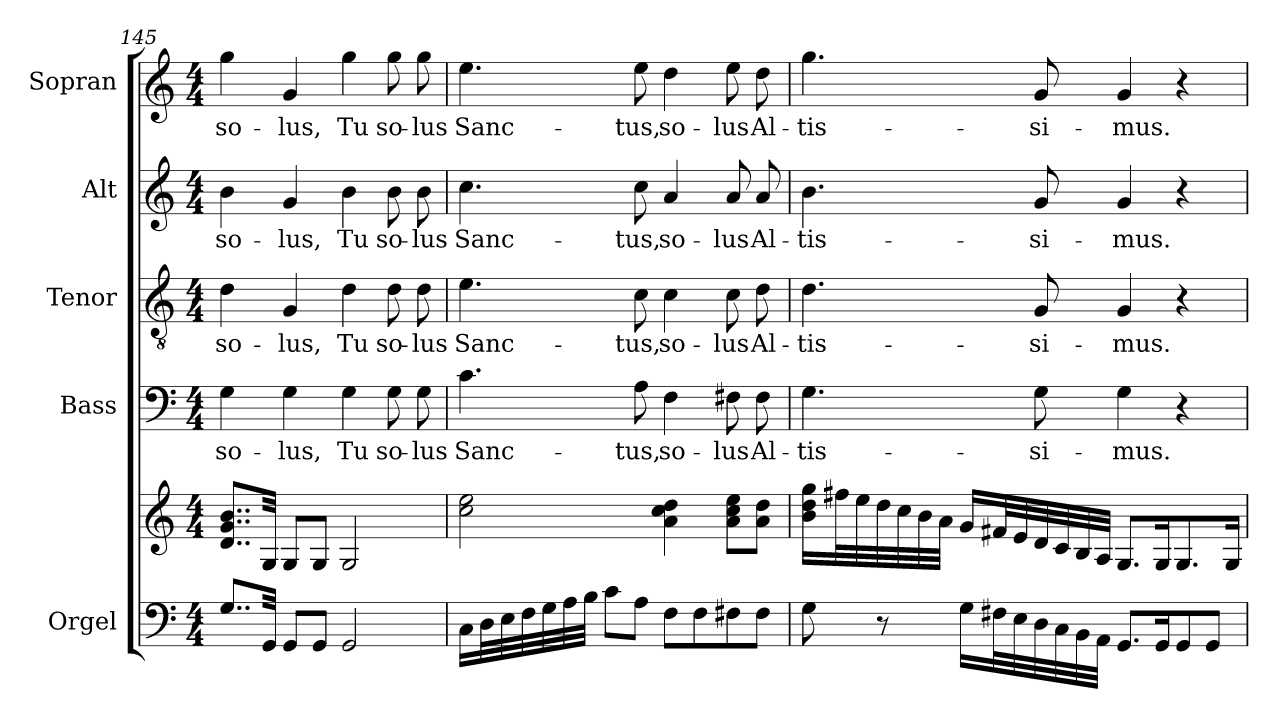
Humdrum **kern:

**kern	**kern	**kern	**text	**kern	**text	**kern	**text	**kern	**text
*part5	*part5	*part4	*part4	*part3	*part3	*part2	*part2	*part1	*part1
*staff6	*staff5	*staff4	*staff4	*staff3	*staff3	*staff2	*staff2	*staff1	*staff1
*I"Orgel	*	*I"Bass	*	*I"Tenor	*	*I"Alt	*	*I"Sopran	*
*I'Org.	*	*I'B	*	*I'T	*	*I'A	*	*I'S	*
*clefF4	*clefG2	*clefF4	*	*clefGv2	*	*clefG2	*	*clefG2	*
*k[]	*k[]	*k[]	*	*k[]	*	*k[]	*	*k[]	*
*C:	*C:	*C:	*	*C:	*	*C:	*	*C:	*
*M4/4	*M4/4	*M4/4	*	*M4/4	*	*M4/4	*	*M4/4	*
=145	=145	=145	=145	=145	=145	=145	=145	=145	=145
!	!	!	!LO:LY:b	!	!LO:LY:b	!	!LO:LY:b	!	!LO:LY:b
8..G/L	8..d/ 8..g/ 8..b/L	4G\	so-	4d\	so-	4b\	so-	4gg\	so-
32GG/Jkk	32G/Jkk	.	.	.	.	.	.	.	.
!	!	!	!LO:LY:b	!	!LO:LY:b	!	!LO:LY:b	!	!LO:LY:b
8GG/L	8G/L	4G\	-lus,	4G/	-lus,	4g/	-lus,	4g/	-lus,
8GG/J	8G/J	.	.	.	.	.	.	.	.
!	!	!	!LO:LY:b	!	!LO:LY:b	!	!LO:LY:b	!	!LO:LY:b
2GG/	2G/	4G\	Tu	4d\	Tu	4b\	Tu	4gg\	Tu
!	!	!	!LO:LY:b	!	!LO:LY:b	!	!LO:LY:b	!	!LO:LY:b
.	.	8G\	so-	8d\	so-	8b\	so-	8gg\	so-
!	!	!	!LO:LY:b	!	!LO:LY:b	!	!LO:LY:b	!	!LO:LY:b
.	.	8G\	-lus	8d\	-lus	8b\	-lus	8gg\	-lus
!!LO:PB:g=z
=146	=146	=146	=146	=146	=146	=146	=146	=146	=146
!	!	!	!LO:LY:b	!	!LO:LY:b	!	!LO:LY:b	!	!LO:LY:b
16C\LL	2cc\ 2ee\	4.c\	Sanc-	4.e\	Sanc-	4.cc\	Sanc-	4.ee\	Sanc-
32D\L	.	.	.	.	.	.	.	.	.
32E\	.	.	.	.	.	.	.	.	.
32F\	.	.	.	.	.	.	.	.	.
32G\	.	.	.	.	.	.	.	.	.
32A\	.	.	.	.	.	.	.	.	.
32B\JJJ	.	.	.	.	.	.	.	.	.
8c\L	.	.	.	.	.	.	.	.	.
!	!	!	!LO:LY:b	!	!LO:LY:b	!	!LO:LY:b	!	!LO:LY:b
8A\J	.	8A\	-tus,	8c\	-tus,	8cc\	-tus,	8ee\	-tus,
!	!	!	!LO:LY:b	!	!LO:LY:b	!	!LO:LY:b	!	!LO:LY:b
8F\L	4a\ 4cc\ 4dd\	4F\	so-	4c\	so-	4a/	so-	4dd\	so-
8F\	.	.	.	.	.	.	.	.	.
!	!	!	!LO:LY:b	!	!LO:LY:b	!	!LO:LY:b	!	!LO:LY:b
8F#X\	8a\ 8cc\ 8ee\L	8F#X\	-lus	8c\	-lus	8a/	-lus	8ee\	-lus
!	!	!	!LO:LY:b	!	!LO:LY:b	!	!LO:LY:b	!	!LO:LY:b
8F#\J	8a\ 8dd\J	8F#\	Al-	8d\	Al-	8a/	Al-	8dd\	Al-
=147	=147	=147	=147	=147	=147	=147	=147	=147	=147
!	!	!	!LO:LY:b	!	!LO:LY:b	!	!LO:LY:b	!	!LO:LY:b
8G\	16b\ 16dd\ 16gg\LL	4.G\	-tis-	4.d\	-tis-	4.b\	-tis-	4.gg\	-tis-
.	32ff#X\L	.	.	.	.	.	.	.	.
.	32ee\	.	.	.	.	.	.	.	.
8r	32dd\	.	.	.	.	.	.	.	.
.	32cc\	.	.	.	.	.	.	.	.
.	32b\	.	.	.	.	.	.	.	.
.	32a\JJJ	.	.	.	.	.	.	.	.
16G\LL	16g/LL	.	.	.	.	.	.	.	.
32F#X\L	32f#X/L	.	.	.	.	.	.	.	.
32E\	32e/	.	.	.	.	.	.	.	.
!	!	!	!LO:LY:b	!	!LO:LY:b	!	!LO:LY:b	!	!LO:LY:b
32D\	32d/	8G\	-si-	8G/	-si-	8g/	-si-	8g/	-si-
32C\	32c/	.	.	.	.	.	.	.	.
32BB\	32B/	.	.	.	.	.	.	.	.
32AA\JJJ	32A/JJJ	.	.	.	.	.	.	.	.
!	!	!	!LO:LY:b	!	!LO:LY:b	!	!LO:LY:b	!	!LO:LY:b
8.GG/L	8.G/L	4G\	-mus.	4G/	-mus.	4g/	-mus.	4g/	-mus.
16GG/k	16G/k	.	.	.	.	.	.	.	.
8GG/	8.G/	4r	.	4r	.	4r	.	4r	.
8GG/J	.	.	.	.	.	.	.	.	.
.	16G/Jk	.	.	.	.	.	.	.	.
=	=	=	=	=	=	=	=	=	=
*-	*-	*-	*-	*-	*-	*-	*-	*-	*-
